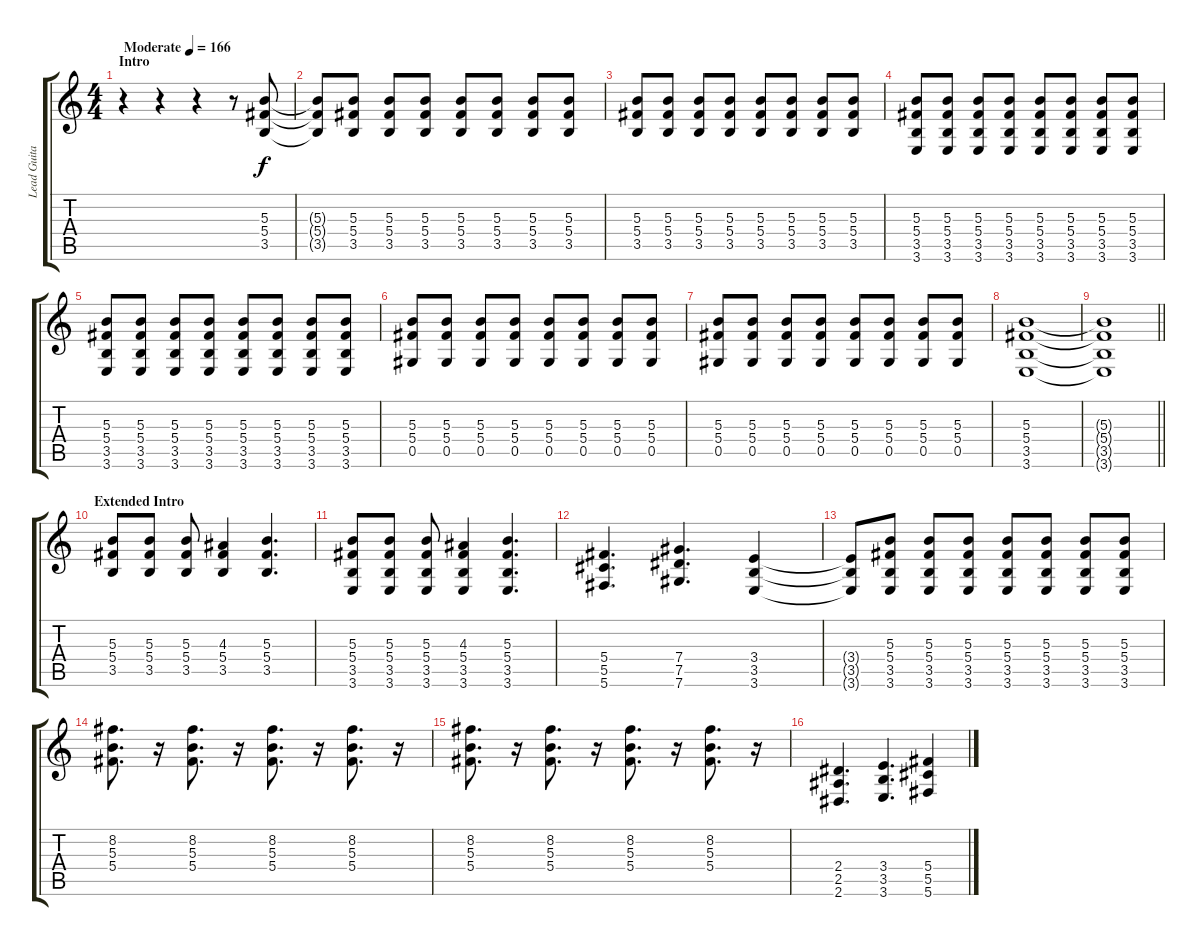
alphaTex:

\track ("Lead Guitar (Kevin)" "Lead Guita") {instrument acousticguitarsteel}
\staff {score tabs}
\tuning (Eb4 Bb3 Gb3 Db3 Ab2 Db2) {hide}
\ts (4 4)
\section ("" "Intro")
\tempo (166 "Moderate")
\clef g2
\ks c
r.4{dy f instrument acousticguitarsteel} r.4 r.4 r.8 (5.3 5.4 3.5).8 |
(5.3{t} 5.4{t} 3.5{t}).8 (5.3 5.4 3.5).8 (5.3 5.4 3.5).8 (5.3 5.4 3.5).8 (5.3 5.4 3.5).8 (5.3 5.4 3.5).8 (5.3 5.4 3.5).8 (5.3 5.4 3.5).8 |
(5.3 5.4 3.5).8 (5.3 5.4 3.5).8 (5.3 5.4 3.5).8 (5.3 5.4 3.5).8 (5.3 5.4 3.5).8 (5.3 5.4 3.5).8 (5.3 5.4 3.5).8 (5.3 5.4 3.5).8 |
(5.3 5.4 3.5 3.6).8 (5.3 5.4 3.5 3.6).8 (5.3 5.4 3.5 3.6).8 (5.3 5.4 3.5 3.6).8 (5.3 5.4 3.5 3.6).8 (5.3 5.4 3.5 3.6).8 (5.3 5.4 3.5 3.6).8 (5.3 5.4 3.5 3.6).8 |
(5.3 5.4 3.5 3.6).8 (5.3 5.4 3.5 3.6).8 (5.3 5.4 3.5 3.6).8 (5.3 5.4 3.5 3.6).8 (5.3 5.4 3.5 3.6).8 (5.3 5.4 3.5 3.6).8 (5.3 5.4 3.5 3.6).8 (5.3 5.4 3.5 3.6).8 |
(5.3 5.4 0.5).8 (5.3 5.4 0.5).8 (5.3 5.4 0.5).8 (5.3 5.4 0.5).8 (5.3 5.4 0.5).8 (5.3 5.4 0.5).8 (5.3 5.4 0.5).8 (5.3 5.4 0.5).8 |
(5.3 5.4 0.5).8 (5.3 5.4 0.5).8 (5.3 5.4 0.5).8 (5.3 5.4 0.5).8 (5.3 5.4 0.5).8 (5.3 5.4 0.5).8 (5.3 5.4 0.5).8 (5.3 5.4 0.5).8 |
(5.3 5.4 3.5 3.6).1 |
\barLineRight lightlight
(5.3{t} 5.4{t} 3.5{t} 3.6{t}).1 |
\section ("" "Extended Intro")
(5.3 5.4 3.5).8{instrument distortionguitar} (5.3 5.4 3.5).8 (5.3 5.4 3.5).8 (4.3 5.4 3.5).4 (5.3 5.4 3.5).4{d} |
(5.3 5.4 3.5 3.6).8 (5.3 5.4 3.5 3.6).8 (5.3 5.4 3.5 3.6).8 (4.3 5.4 3.5 3.6).4 (5.3 5.4 3.5 3.6).4{d} |
(5.4 5.5 5.6).4{d} (7.4 7.5 7.6).4{d} (3.4 3.5 3.6).4 |
(3.4{t} 3.5{t} 3.6{t}).8 (5.3 5.4 3.5 3.6).8 (5.3 5.4 3.5 3.6).8 (5.3 5.4 3.5 3.6).8 (5.3 5.4 3.5 3.6).8 (5.3 5.4 3.5 3.6).8 (5.3 5.4 3.5 3.6).8 (5.3 5.4 3.5 3.6).8 |
(8.2 5.3 5.4).8{d} r.16 (8.2 5.3 5.4).8{d} r.16 (8.2 5.3 5.4).8{d} r.16 (8.2 5.3 5.4).8{d} r.16 |
(8.2 5.3 5.4).8{d} r.16 (8.2 5.3 5.4).8{d} r.16 (8.2 5.3 5.4).8{d} r.16 (8.2 5.3 5.4).8{d} r.16 |
(2.4 2.5 2.6).4{d} (3.4 3.5 3.6).4{d} (5.4 5.5 5.6).4
